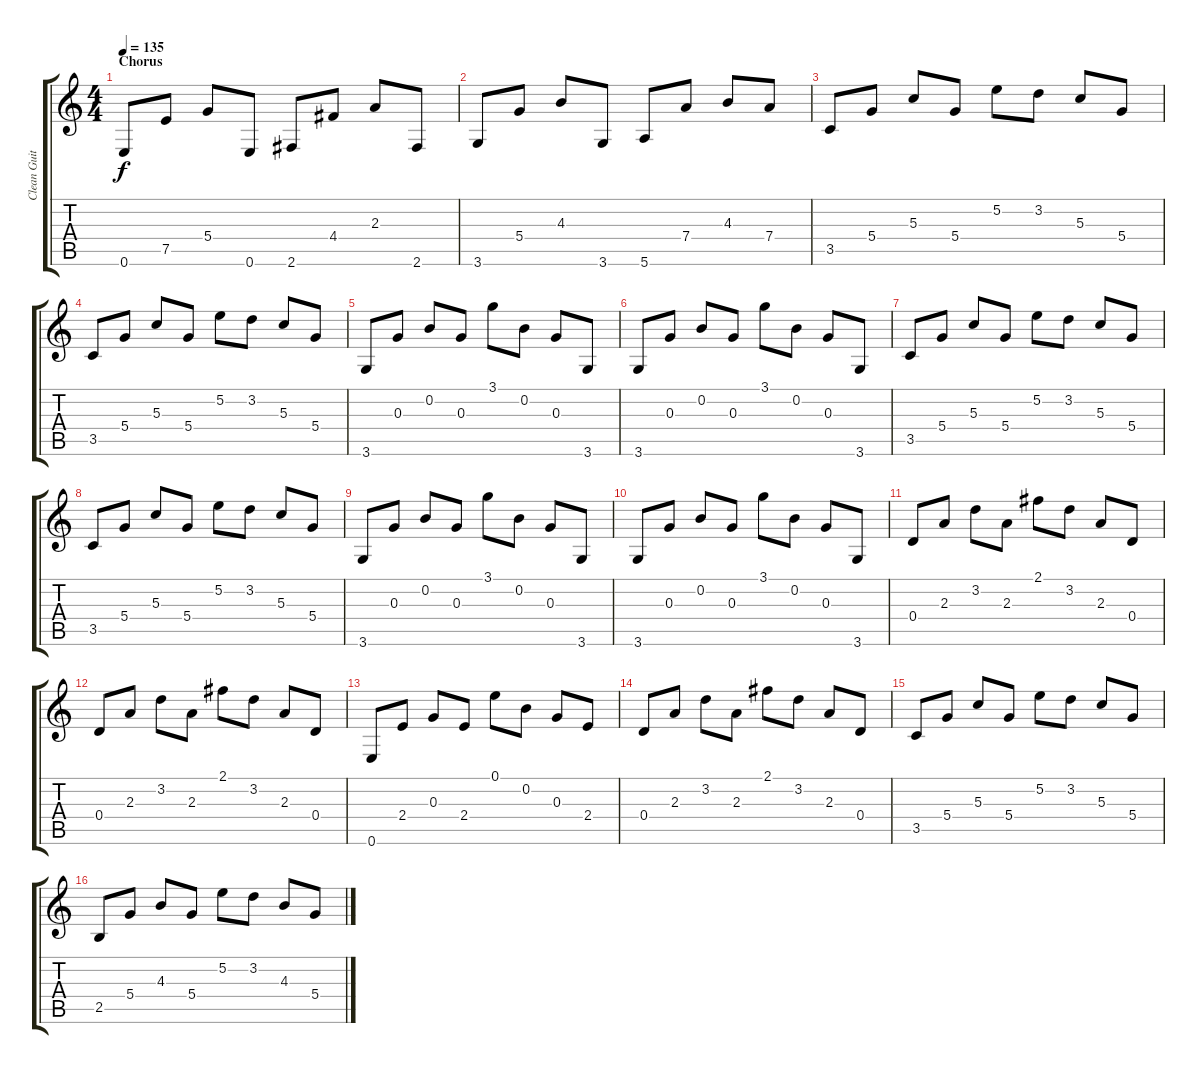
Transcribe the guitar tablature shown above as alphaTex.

\track ("Clean Guitar" "Clean Guit") {instrument electricguitarjazz}
\staff {score tabs}
\tuning (E4 B3 G3 D3 A2 E2) {hide}
\ts (4 4)
\section ("" "Chorus")
\tempo 135
\clef g2
\ks c
0.6.8{dy f} 7.5.8 5.4.8 0.6.8 2.6.8 4.4.8 2.3.8 2.6.8 |
3.6.8 5.4.8 4.3.8 3.6.8 5.6.8 7.4.8 4.3.8 7.4.8 |
3.5.8 5.4.8 5.3.8 5.4.8 5.2.8 3.2.8 5.3.8 5.4.8 |
3.5.8 5.4.8 5.3.8 5.4.8 5.2.8 3.2.8 5.3.8 5.4.8 |
3.6.8 0.3.8 0.2.8 0.3.8 3.1.8 0.2.8 0.3.8 3.6.8 |
3.6.8 0.3.8 0.2.8 0.3.8 3.1.8 0.2.8 0.3.8 3.6.8 |
3.5.8 5.4.8 5.3.8 5.4.8 5.2.8 3.2.8 5.3.8 5.4.8 |
3.5.8 5.4.8 5.3.8 5.4.8 5.2.8 3.2.8 5.3.8 5.4.8 |
3.6.8 0.3.8 0.2.8 0.3.8 3.1.8 0.2.8 0.3.8 3.6.8 |
3.6.8 0.3.8 0.2.8 0.3.8 3.1.8 0.2.8 0.3.8 3.6.8 |
0.4.8 2.3.8 3.2.8 2.3.8 2.1.8 3.2.8 2.3.8 0.4.8 |
0.4.8 2.3.8 3.2.8 2.3.8 2.1.8 3.2.8 2.3.8 0.4.8 |
0.6.8 2.4.8 0.3.8 2.4.8 0.1.8 0.2.8 0.3.8 2.4.8 |
0.4.8 2.3.8 3.2.8 2.3.8 2.1.8 3.2.8 2.3.8 0.4.8 |
3.5.8 5.4.8 5.3.8 5.4.8 5.2.8 3.2.8 5.3.8 5.4.8 |
2.5.8 5.4.8 4.3.8 5.4.8 5.2.8 3.2.8 4.3.8 5.4.8
